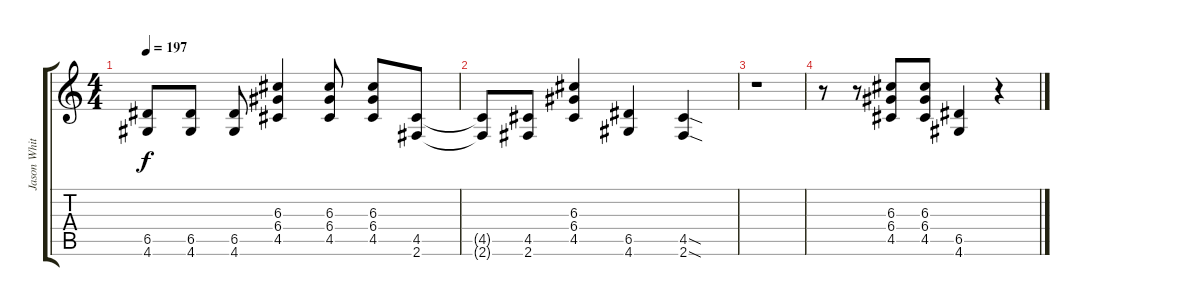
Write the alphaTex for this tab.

\track ("Jason White (Guitar 2)" "Jason Whit") {instrument distortionguitar}
\staff {score tabs}
\tuning (E4 B3 G3 D3 A2 E2) {hide}
\ts (4 4)
\tempo 197
\clef g2
\ks c
(6.5 4.6).8{dy f balance 8} (6.5 4.6).8 (6.5 4.6).8 (6.3 6.4 4.5).4 (6.3 6.4 4.5).8 (6.3 6.4 4.5).8 (4.5 2.6).8 |
(4.5{t} 2.6{t}).8 (4.5 2.6).8 (6.3 6.4 4.5).4 (6.5 4.6).4 (4.5{sod} 2.6{sod}).4 |
r.1 |
r.8 r.8 (6.3 6.4 4.5).8 (6.3 6.4 4.5).8 (6.5 4.6).4 r.4
